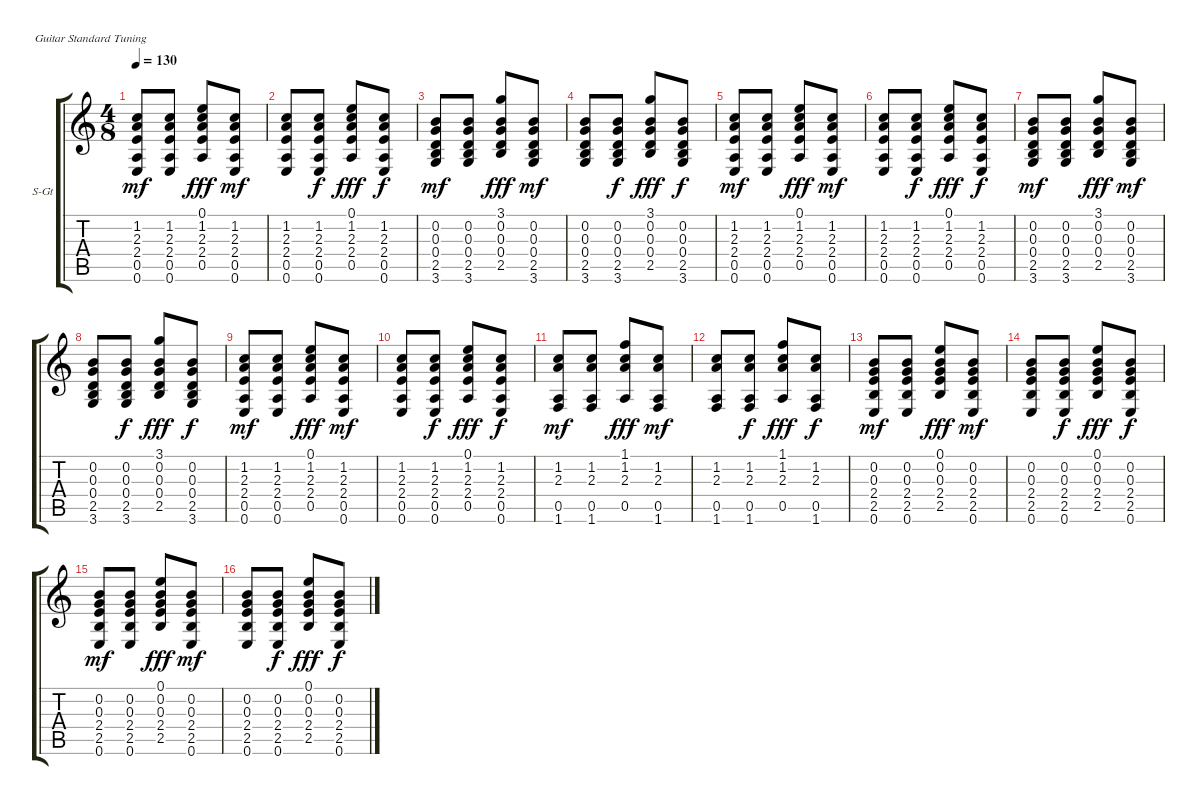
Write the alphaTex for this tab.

\bracketExtendMode groupsimilarinstruments
\firstSystemTrackNameOrientation horizontal
\otherSystemsTrackNameOrientation horizontal
\track ("Гитара 3" "S-Gt") {instrument acousticguitarsteel}
\staff {score tabs}
\tuning (E4 B3 G3 D3 A2 E2)
\ts (4 8)
\tempo 130
\clef g2
\ks c
(1.2 2.3 2.4 0.5 0.6).8{dy mf} (1.2 2.3 2.4 0.5 0.6).8 (0.1 1.2 2.3 2.4 0.5).8{dy fff} (1.2 2.3 2.4 0.5 0.6).8{dy mf} |
(1.2 2.3 2.4 0.5 0.6).8 (1.2 2.3 2.4 0.5 0.6).8{dy f} (0.1 1.2 2.3 2.4 0.5).8{dy fff} (1.2 2.3 2.4 0.5 0.6).8{dy f} |
(0.2 0.3 0.4 2.5 3.6).8{dy mf} (0.2 0.3 0.4 2.5 3.6).8 (3.1 0.2 0.3 0.4 2.5).8{dy fff} (0.2 0.3 0.4 2.5 3.6).8{dy mf} |
(0.2 0.3 0.4 2.5 3.6).8 (0.2 0.3 0.4 2.5 3.6).8{dy f} (3.1 0.2 0.3 0.4 2.5).8{dy fff} (0.2 0.3 0.4 2.5 3.6).8{dy f} |
(1.2 2.3 2.4 0.5 0.6).8{dy mf} (1.2 2.3 2.4 0.5 0.6).8 (0.1 1.2 2.3 2.4 0.5).8{dy fff} (1.2 2.3 2.4 0.5 0.6).8{dy mf} |
(1.2 2.3 2.4 0.5 0.6).8 (1.2 2.3 2.4 0.5 0.6).8{dy f} (0.1 1.2 2.3 2.4 0.5).8{dy fff} (1.2 2.3 2.4 0.5 0.6).8{dy f} |
(0.2 0.3 0.4 2.5 3.6).8{dy mf} (0.2 0.3 0.4 2.5 3.6).8 (3.1 0.2 0.3 0.4 2.5).8{dy fff} (0.2 0.3 0.4 2.5 3.6).8{dy mf} |
(0.2 0.3 0.4 2.5 3.6).8 (0.2 0.3 0.4 2.5 3.6).8{dy f} (3.1 0.2 0.3 0.4 2.5).8{dy fff} (0.2 0.3 0.4 2.5 3.6).8{dy f} |
(1.2 2.3 2.4 0.5 0.6).8{dy mf} (1.2 2.3 2.4 0.5 0.6).8 (0.1 1.2 2.3 2.4 0.5).8{dy fff} (1.2 2.3 2.4 0.5 0.6).8{dy mf} |
(1.2 2.3 2.4 0.5 0.6).8 (1.2 2.3 2.4 0.5 0.6).8{dy f} (0.1 1.2 2.3 2.4 0.5).8{dy fff} (1.2 2.3 2.4 0.5 0.6).8{dy f} |
(1.2 2.3 0.5 1.6).8{dy mf} (1.2 2.3 0.5 1.6).8 (1.1 1.2 2.3 0.5).8{dy fff} (1.2 2.3 0.5 1.6).8{dy mf} |
(1.2 2.3 0.5 1.6).8 (1.2 2.3 0.5 1.6).8{dy f} (1.1 1.2 2.3 0.5).8{dy fff} (1.2 2.3 0.5 1.6).8{dy f} |
(0.2 0.3 2.4 2.5 0.6).8{dy mf} (0.2 0.3 2.4 2.5 0.6).8 (0.1 0.2 0.3 2.4 2.5).8{dy fff} (0.2 0.3 2.4 2.5 0.6).8{dy mf} |
(0.2 0.3 2.4 2.5 0.6).8 (0.2 0.3 2.4 2.5 0.6).8{dy f} (0.1 0.2 0.3 2.4 2.5).8{dy fff} (0.2 0.3 2.4 2.5 0.6).8{dy f} |
(0.2 0.3 2.4 2.5 0.6).8{dy mf} (0.2 0.3 2.4 2.5 0.6).8 (0.1 0.2 0.3 2.4 2.5).8{dy fff} (0.2 0.3 2.4 2.5 0.6).8{dy mf} |
(0.2 0.3 2.4 2.5 0.6).8 (0.2 0.3 2.4 2.5 0.6).8{dy f} (0.1 0.2 0.3 2.4 2.5).8{dy fff} (0.2 0.3 2.4 2.5 0.6).8{dy f}
